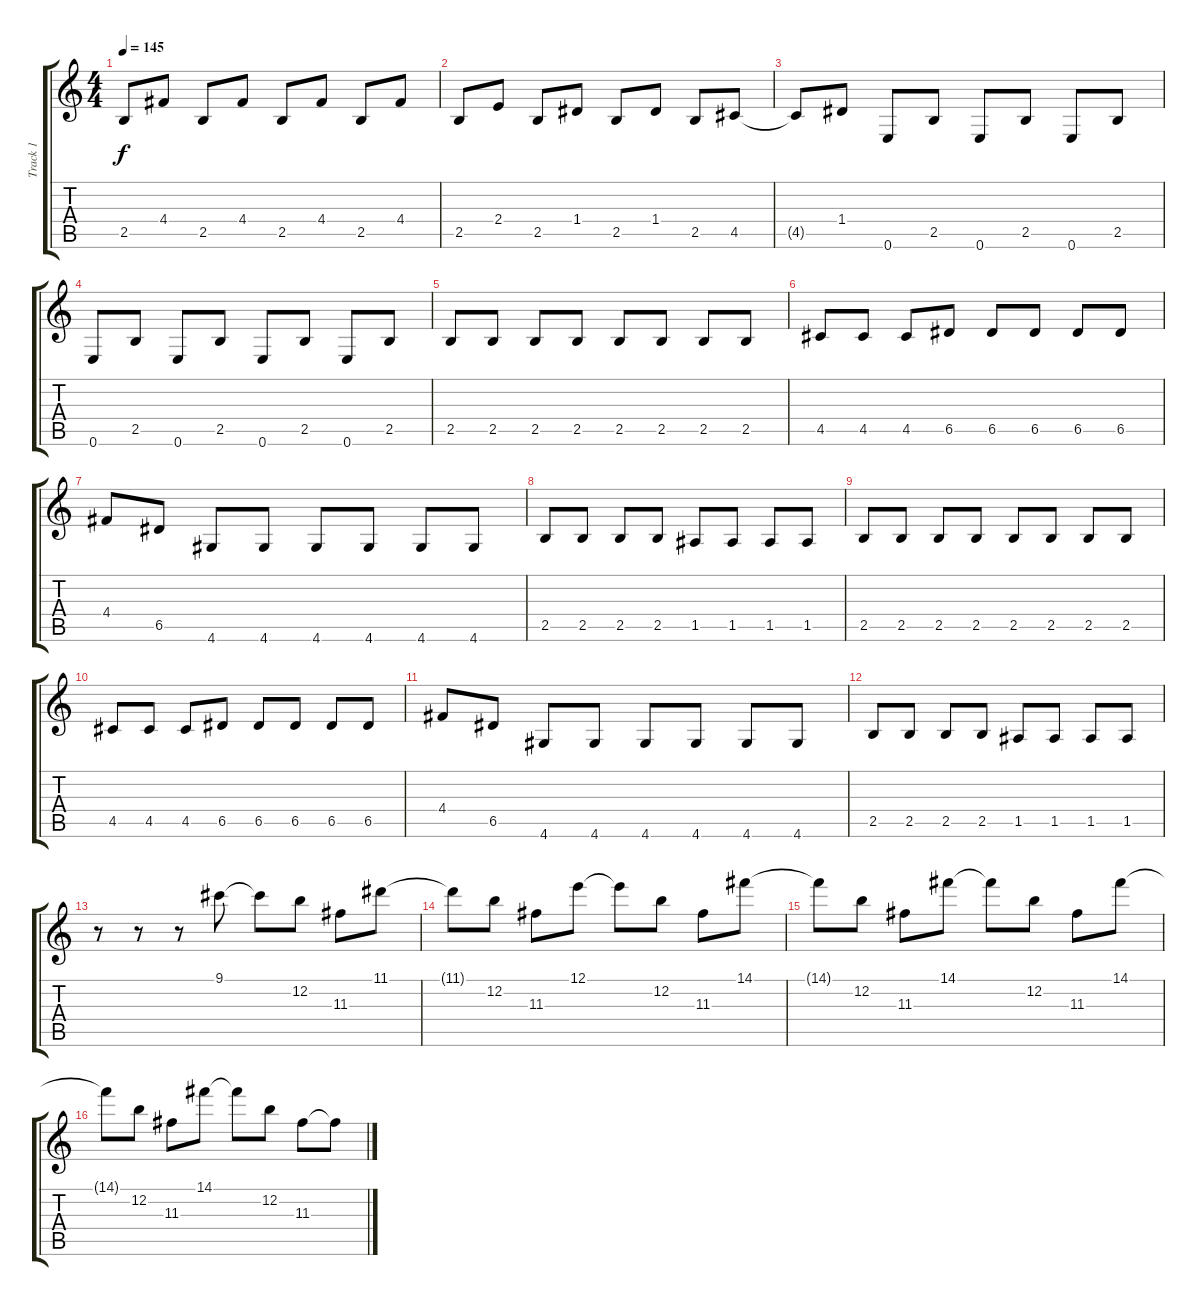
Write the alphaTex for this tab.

\track ("Track 1" "Track 1") {instrument electricguitarjazz}
\staff {score tabs}
\tuning (E4 B3 G3 D3 A2 E2) {hide}
\ts (4 4)
\tempo 145
\clef g2
\ks c
2.5.8{dy f} 4.4.8 2.5.8 4.4.8 2.5.8 4.4.8 2.5.8 4.4.8 |
2.5.8 2.4.8 2.5.8 1.4.8 2.5.8 1.4.8 2.5.8 4.5.8 |
4.5{t}.8 1.4.8 0.6.8 2.5.8 0.6.8 2.5.8 0.6.8 2.5.8 |
0.6.8 2.5.8 0.6.8 2.5.8 0.6.8 2.5.8 0.6.8 2.5.8 |
2.5.8 2.5.8 2.5.8 2.5.8 2.5.8 2.5.8 2.5.8 2.5.8 |
4.5.8 4.5.8 4.5.8 6.5.8 6.5.8 6.5.8 6.5.8 6.5.8 |
4.4.8 6.5.8 4.6.8 4.6.8 4.6.8 4.6.8 4.6.8 4.6.8 |
2.5.8 2.5.8 2.5.8 2.5.8 1.5.8 1.5.8 1.5.8 1.5.8 |
2.5.8 2.5.8 2.5.8 2.5.8 2.5.8 2.5.8 2.5.8 2.5.8 |
4.5.8 4.5.8 4.5.8 6.5.8 6.5.8 6.5.8 6.5.8 6.5.8 |
4.4.8 6.5.8 4.6.8 4.6.8 4.6.8 4.6.8 4.6.8 4.6.8 |
2.5.8 2.5.8 2.5.8 2.5.8 1.5.8 1.5.8 1.5.8 1.5.8 |
r.8{volume 16} r.8 r.8 9.1.8 9.1{t}.8 12.2.8 11.3.8 11.1.8 |
11.1{t}.8 12.2.8 11.3.8 12.1.8 12.1{t}.8 12.2.8 11.3.8 14.1.8 |
14.1{t}.8 12.2.8 11.3.8 14.1.8 14.1{t}.8 12.2.8 11.3.8 14.1.8 |
14.1{t}.8 12.2.8 11.3.8 14.1.8 14.1{t}.8 12.2.8 11.3.8 11.3{t}.8
